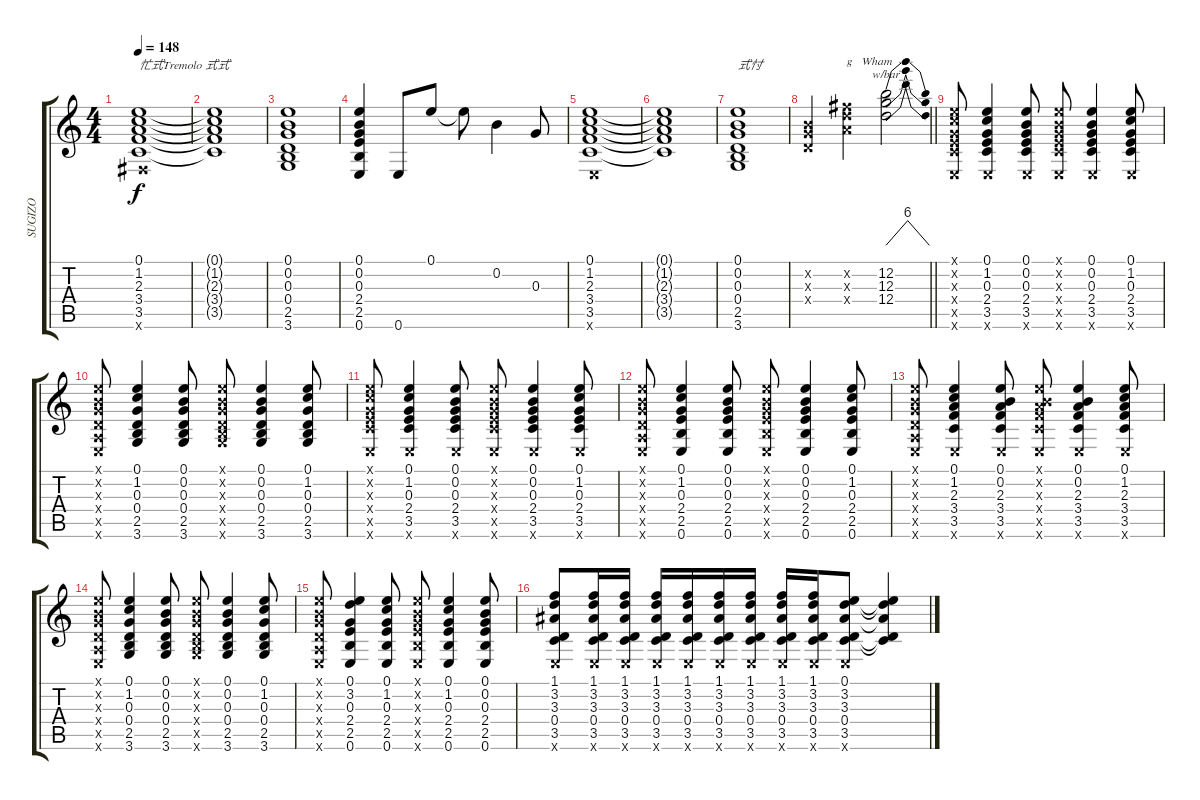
\track ("SUGIZO" "SUGIZO") {instrument distortionguitar}
\staff {score tabs}
\tuning (E4 B3 G3 D3 A2 E2) {hide}
\ts (4 4)
\tempo 148
\clef g2
\ks c
(0.1 1.2 2.3 3.4 3.5 2.6{x}).1{txt "忙式Tremolo 式式" dy f} |
(0.1{t} 1.2{t} 2.3{t} 3.4{t} 3.5{t}).1 |
(0.1 0.2 0.3 0.4 2.5 3.6).1 |
(0.1 0.2 0.3 2.4 2.5 0.6).4 0.6.8 0.1.8 0.1{t}.8 0.2.4 0.3.8 |
(0.1 1.2 2.3 3.4 3.5 0.6{x}).1 |
(0.1{t} 1.2{t} 2.3{t} 3.4{t} 3.5{t}).1 |
(0.1 0.2 0.3 0.4 2.5 3.6).1{txt "式忖"} |
\barLineRight lightlight
(0.2{x} 0.3{x} 0.4{x}).4 (7.2{x} 7.3{x} 7.4{x}).4{txt "g   Wham"} (12.2 12.3 12.4).2{tbe (dip default 0 0 15 24 45 24 60 0)} |
(0.1{x} 1.2{x} 0.3{x} 2.4{x} 3.5{x} 0.6{x}).8 (0.1 1.2 0.3 2.4 3.5 0.6{x}).4 (0.1 0.2 0.3 2.4 3.5 0.6{x}).8 (0.1{x} 0.2{x} 0.3{x} 2.4{x} 3.5{x} 0.6{x}).8 (0.1 0.2 0.3 2.4 3.5 0.6{x}).4 (0.1 1.2 0.3 2.4 3.5 0.6{x}).8 |
(0.1{x} 0.2{x} 0.3{x} 0.4{x} 0.5{x} 0.6{x}).8 (0.1 1.2 0.3 0.4 2.5 3.6).4 (0.1 0.2 0.3 0.4 2.5 3.6).8 (0.1{x} 0.2{x} 0.3{x} 0.4{x} 2.5{x} 3.6{x}).8 (0.1 0.2 0.3 0.4 2.5 3.6).4 (0.1 1.2 0.3 0.4 2.5 3.6).8 |
(0.1{x} 1.2{x} 0.3{x} 2.4{x} 3.5{x} 0.6{x}).8 (0.1 1.2 0.3 2.4 3.5 0.6{x}).4 (0.1 0.2 0.3 2.4 3.5 0.6{x}).8 (0.1{x} 0.2{x} 0.3{x} 2.4{x} 3.5{x} 0.6{x}).8 (0.1 0.2 0.3 2.4 3.5 0.6{x}).4 (0.1 1.2 0.3 2.4 3.5 0.6{x}).8 |
(0.1{x} 0.2{x} 0.3{x} 0.4{x} 0.5{x} 0.6{x}).8 (0.1 1.2 0.3 2.4 2.5 0.6).4 (0.1 0.2 0.3 2.4 2.5 0.6).8 (0.1{x} 0.2{x} 0.3{x} 2.4{x} 2.5{x} 0.6{x}).8 (0.1 0.2 0.3 2.4 2.5 0.6).4 (0.1 1.2 0.3 2.4 2.5 0.6).8 |
(0.1{x} 0.2{x} 0.3{x} 0.4{x} 0.5{x} 0.6{x}).8 (0.1 1.2 2.3 3.4 3.5 0.6{x}).4 (0.1 0.2 2.3 3.4 3.5 0.6{x}).8 (0.1{x} 0.2{x} 2.3{x} 3.4{x} 3.5{x} 0.6{x}).8 (0.1 0.2 2.3 3.4 3.5 0.6{x}).4 (0.1 1.2 2.3 3.4 3.5 0.6{x}).8 |
(0.1{x} 0.2{x} 0.3{x} 0.4{x} 0.5{x} 0.6{x}).8 (0.1 1.2 0.3 0.4 2.5 3.6).4 (0.1 0.2 0.3 0.4 2.5 3.6).8 (0.1{x} 0.2{x} 0.3{x} 0.4{x} 2.5{x} 3.6{x}).8 (0.1 0.2 0.3 0.4 2.5 3.6).4 (0.1 1.2 0.3 0.4 2.5 3.6).8 |
(0.1{x} 0.2{x} 0.3{x} 0.4{x} 0.5{x} 0.6{x}).8 (0.1 3.2 0.3 2.4 2.5 0.6).4 (0.1 1.2 0.3 2.4 2.5 0.6).8 (0.1{x} 0.2{x} 0.3{x} 2.4{x} 2.5{x} 0.6{x}).8 (0.1 1.2 0.3 2.4 2.5 0.6).4 (0.1 0.2 0.3 2.4 2.5 0.6).8 |
(1.1 3.2 3.3 0.4 3.5 0.6{x}).8 (1.1 3.2 3.3 0.4 3.5 0.6{x}).16 (1.1 3.2 3.3 0.4 3.5 0.6{x}).16 (1.1 3.2 3.3 0.4 3.5 0.6{x}).16 (1.1 3.2 3.3 0.4 3.5 0.6{x}).16 (1.1 3.2 3.3 0.4 3.5 0.6{x}).16 (1.1 3.2 3.3 0.4 3.5 0.6{x}).16 (1.1 3.2 3.3 0.4 3.5 0.6{x}).16 (1.1 3.2 3.3 0.4 3.5 0.6{x}).16 (0.1 3.2 3.3 0.4 3.5 0.6{x}).8 (0.1{t} 3.2{t} 3.3{t} 0.4{t} 3.5{t}).4
